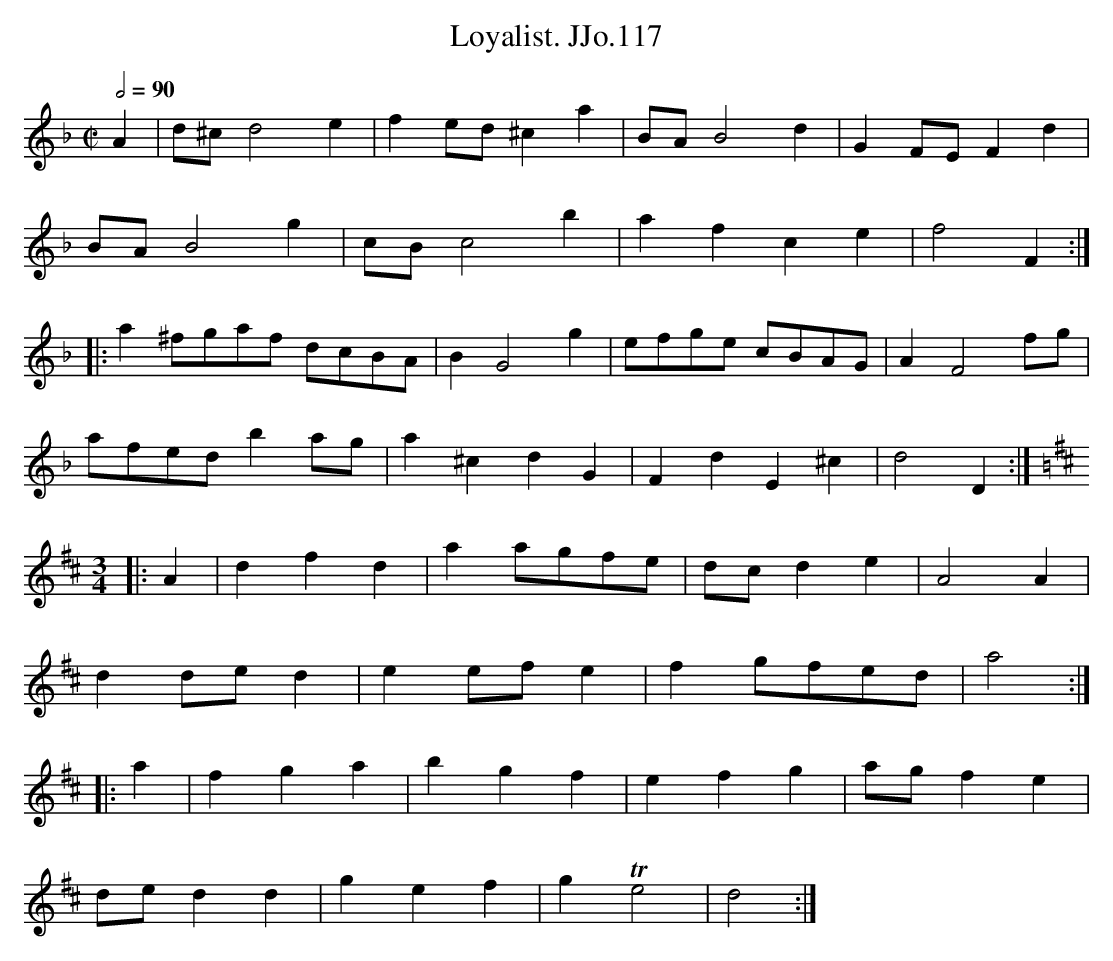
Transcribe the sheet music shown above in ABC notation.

X:1
T:Loyalist. JJo.117
M:C|
L:1/4
Q:2/4=90
K:F
A | d/^c/d2 e | fe/d/ ^ca | B/A/B2 d | GF/E/ Fd |
B/A/B2 g | c/B/c2 b | af ce | f2 F :|
|: a ^f/g/a/f/ d/c/B/A/ | BG2 g | e/f/g/e/ c/B/A/G/ | AF2 f/g/ |
a/f/e/d/ ba/g/ | a^c dG | Fd E^c | d2 D :|
[M:3/4][K:D]
|: A | dfd | aa/g/f/e/ | d/c/de | A2A |
dd/e/d | ee/f/e | fg/f/e/d/ | a2 :|
|: a | fga | bgf | efg | a/g/fe |
d/e/dd | gef | gTe2 | d2 :|
